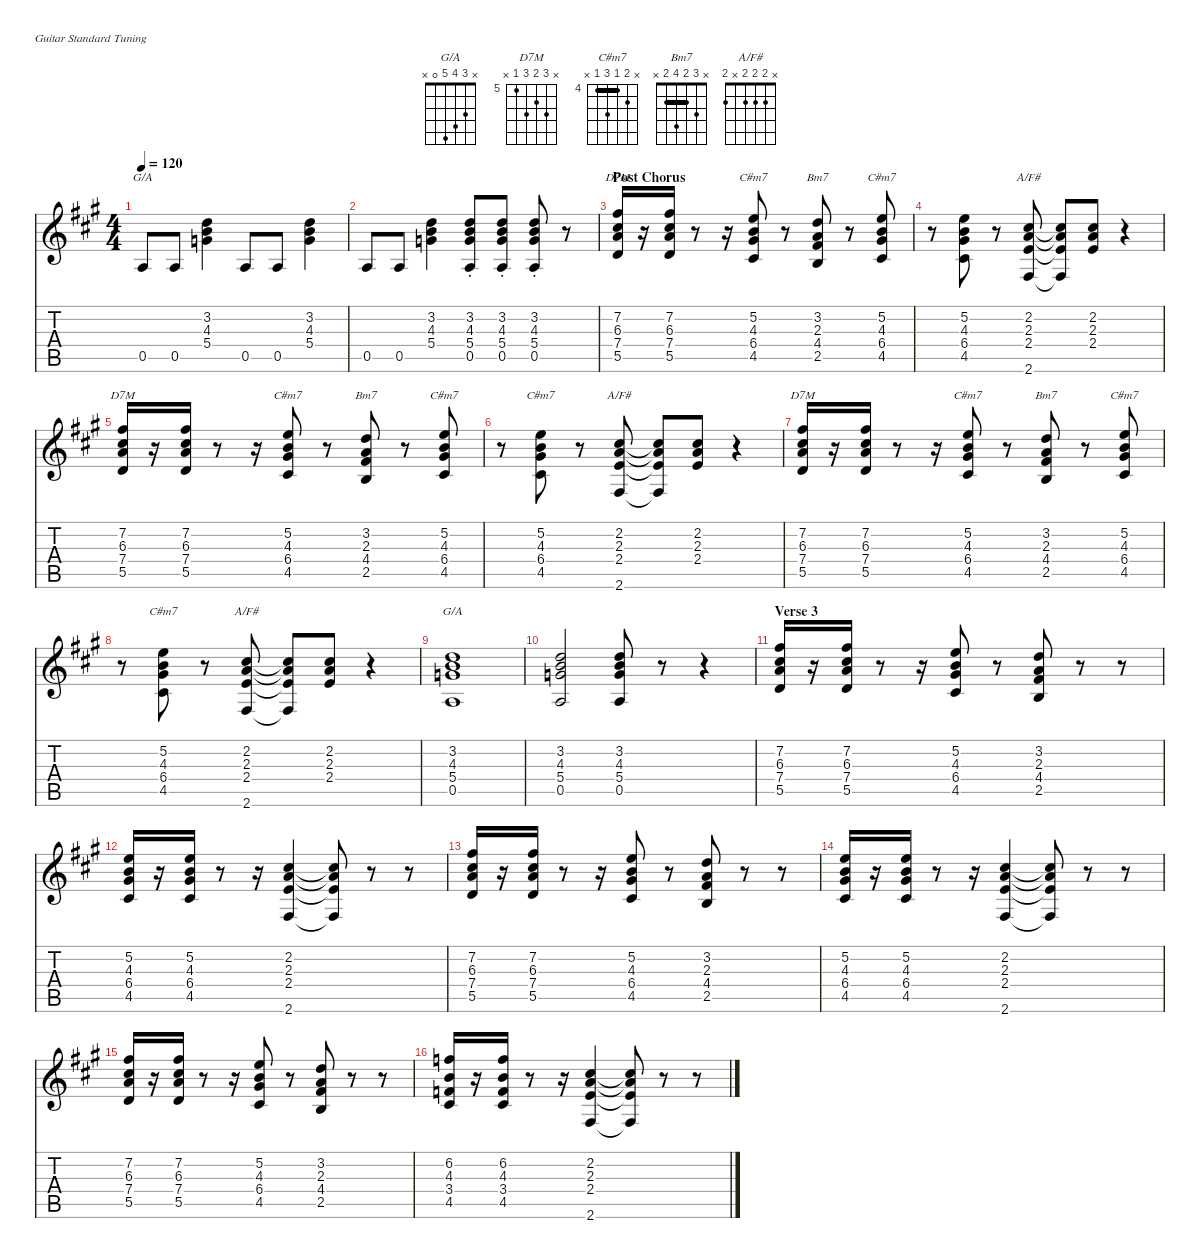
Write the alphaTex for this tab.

\defaultSystemsLayout 4
\hideDynamics
\bracketExtendMode nobrackets
\singleTrackTrackNamePolicy hidden
\multiTrackTrackNamePolicy hidden
\otherSystemsTrackNameOrientation horizontal
\track ("Main Rhythm" "N-Gt") {multiBarRest instrument acousticguitarnylon}
\staff {score tabs}
\tuning (E4 B3 G3 D3 A2 E2)
\chord ("G/A" x 3 4 5 0 x)
\chord ("D7M" x 7 6 7 5 x) {firstfret 5}
\chord ("C#m7" x 5 4 6 4 x) {firstfret 4 barre 4}
\chord ("Bm7" x 3 2 4 2 x) {barre 2}
\chord ("A/F#" x 2 2 2 x 2)
\ts (4 4)
\tempo 120
\clef g2
\ks a
0.5{acc forcenatural}.8{ch "G/A" dy f beam Up} 0.5{acc forcenatural}.8{beam Up} (5.4{acc forcenatural} 4.3{acc forcenatural} 3.2{acc forcenatural}).4{beam Down} 0.5{acc forcenatural}.8{beam Up} 0.5{acc forcenatural}.8{beam Up} (5.4{acc forcenatural} 3.2{acc forcenatural} 4.3{acc forcenatural}).4{beam Down} |
0.5{acc forcenatural}.8{beam Up} 0.5{acc forcenatural}.8{beam Up} (5.4{acc forcenatural} 4.3{acc forcenatural} 3.2{acc forcenatural}).4{beam Down} (0.5{st acc forcenatural} 4.3{st acc forcenatural} 3.2{st acc forcenatural} 5.4{st acc forcenatural}).8{beam Up} (0.5{st acc forcenatural} 4.3{st acc forcenatural} 3.2{st acc forcenatural} 5.4{st acc forcenatural}).8{beam Up} (5.4{st acc forcenatural} 3.2{st acc forcenatural} 4.3{st acc forcenatural} 0.5{st acc forcenatural}).8{beam Up} r.8{beam Up} |
\section ("" "Post Chorus")
(5.5{acc forcenatural} 7.4{acc forcenatural} 6.3{acc #} 7.2{acc #}).16{ch "D7M" beam Up} r.16{beam Up} (5.5{acc forcenatural} 7.2{acc #} 6.3{acc #} 7.4{acc forcenatural}).16{beam Up} r.8{beam Up} r.16{beam Up} (4.5{acc #} 6.4{acc #} 4.3{acc forcenatural} 5.2{acc forcenatural}).8{ch "C#m7" beam Up} r.8{beam Up} (2.5{acc forcenatural} 4.4{acc #} 2.3{acc forcenatural} 3.2{acc forcenatural}).8{ch "Bm7" beam Up} r.8{beam Up} (4.5{acc #} 6.4{acc #} 4.3{acc forcenatural} 5.2{acc forcenatural}).8{ch "C#m7" beam Up} |
r.8{beam Down} (4.5{acc #} 6.4{acc #} 4.3{acc forcenatural} 5.2{acc forcenatural}).8{beam Up} r.8{beam Up} (2.6{acc #} 2.4{acc forcenatural} 2.3{acc forcenatural} 2.2{acc #}).8{ch "A/F#" beam Up} (2.2{t acc #} 2.3{t acc forcenatural} 2.4{t acc forcenatural} 2.6{t acc #}).8{beam Up} (2.4{acc forcenatural} 2.3{acc forcenatural} 2.2{acc #}).8{beam Up} r.4{beam Up} |
(5.5{acc forcenatural} 7.4{acc forcenatural} 6.3{acc #} 7.2{acc #}).16{ch "D7M" beam Up} r.16{beam Up} (5.5{acc forcenatural} 7.2{acc #} 6.3{acc #} 7.4{acc forcenatural}).16{beam Up} r.8{beam Up} r.16{beam Up} (4.5{acc #} 6.4{acc #} 4.3{acc forcenatural} 5.2{acc forcenatural}).8{ch "C#m7" beam Up} r.8{beam Up} (2.5{acc forcenatural} 4.4{acc #} 2.3{acc forcenatural} 3.2{acc forcenatural}).8{ch "Bm7" beam Up} r.8{beam Up} (4.5{acc #} 6.4{acc #} 4.3{acc forcenatural} 5.2{acc forcenatural}).8{ch "C#m7" beam Up} |
r.8{beam Down} (4.5{acc #} 6.4{acc #} 4.3{acc forcenatural} 5.2{acc forcenatural}).8{ch "C#m7" beam Up} r.8{beam Up} (2.6{acc #} 2.4{acc forcenatural} 2.3{acc forcenatural} 2.2{acc #}).8{ch "A/F#" beam Up} (2.2{t acc #} 2.3{t acc forcenatural} 2.4{t acc forcenatural} 2.6{t acc #}).8{beam Up} (2.4{acc forcenatural} 2.3{acc forcenatural} 2.2{acc #}).8{beam Up} r.4{beam Up} |
(5.5{acc forcenatural} 7.4{acc forcenatural} 6.3{acc #} 7.2{acc #}).16{ch "D7M" beam Up} r.16{beam Up} (5.5{acc forcenatural} 7.2{acc #} 6.3{acc #} 7.4{acc forcenatural}).16{beam Up} r.8{beam Up} r.16{beam Up} (4.5{acc #} 6.4{acc #} 4.3{acc forcenatural} 5.2{acc forcenatural}).8{ch "C#m7" beam Up} r.8{beam Up} (2.5{acc forcenatural} 4.4{acc #} 2.3{acc forcenatural} 3.2{acc forcenatural}).8{ch "Bm7" beam Up} r.8{beam Up} (4.5{acc #} 6.4{acc #} 4.3{acc forcenatural} 5.2{acc forcenatural}).8{ch "C#m7" beam Up} |
r.8{beam Down} (4.5{acc #} 6.4{acc #} 4.3{acc forcenatural} 5.2{acc forcenatural}).8{ch "C#m7" beam Up} r.8{beam Up} (2.6{acc #} 2.4{acc forcenatural} 2.3{acc forcenatural} 2.2{acc #}).8{ch "A/F#" beam Up} (2.2{t acc #} 2.3{t acc forcenatural} 2.4{t acc forcenatural} 2.6{t acc #}).8{beam Up} (2.4{acc forcenatural} 2.3{acc forcenatural} 2.2{acc #}).8{beam Up} r.4{beam Up} |
(0.5{acc forcenatural} 5.4{acc forcenatural} 4.3{acc forcenatural} 3.2{acc forcenatural}).1{ch "G/A" beam Up} |
(3.2{acc forcenatural} 4.3{acc forcenatural} 5.4{acc forcenatural} 0.5{acc forcenatural}).2{beam Up} (0.5{acc forcenatural} 5.4{acc forcenatural} 4.3{acc forcenatural} 3.2{acc forcenatural}).8{beam Up} r.8{beam Up} r.4{beam Up} |
\section ("" "Verse 3")
(5.5{acc forcenatural} 7.4{acc forcenatural} 6.3{acc #} 7.2{acc #}).16{beam Up} r.16{beam Up} (5.5{acc forcenatural} 7.2{acc #} 6.3{acc #} 7.4{acc forcenatural}).16{beam Up} r.8{beam Up} r.16{beam Up} (4.5{acc #} 6.4{acc #} 4.3{acc forcenatural} 5.2{acc forcenatural}).8{beam Up} r.8{beam Up} (2.5{acc forcenatural} 4.4{acc #} 2.3{acc forcenatural} 3.2{acc forcenatural}).8{beam Up} r.8{beam Up} r.8{beam Up} |
(4.5{acc #} 6.4{acc #} 4.3{acc forcenatural} 5.2{acc forcenatural}).16{beam Up} r.16{beam Up} (4.5{acc #} 5.2{acc forcenatural} 4.3{acc forcenatural} 6.4{acc #}).16{beam Up} r.8{beam Up} r.16{beam Up} (2.6{acc #} 2.4{acc forcenatural} 2.3{acc forcenatural} 2.2{acc #}).4{beam Up} (2.4{t acc forcenatural} 2.6{t acc #} 2.2{t acc #} 2.3{t acc forcenatural}).8{beam Up} r.8{beam Up} r.8{beam Up} |
(5.5{acc forcenatural} 7.4{acc forcenatural} 6.3{acc #} 7.2{acc #}).16{beam Up} r.16{beam Up} (5.5{acc forcenatural} 7.2{acc #} 6.3{acc #} 7.4{acc forcenatural}).16{beam Up} r.8{beam Up} r.16{beam Up} (4.5{acc #} 6.4{acc #} 4.3{acc forcenatural} 5.2{acc forcenatural}).8{beam Up} r.8{beam Up} (2.5{acc forcenatural} 4.4{acc #} 2.3{acc forcenatural} 3.2{acc forcenatural}).8{beam Up} r.8{beam Up} r.8{beam Up} |
(4.5{acc #} 6.4{acc #} 4.3{acc forcenatural} 5.2{acc forcenatural}).16{beam Up} r.16{beam Up} (4.5{acc #} 5.2{acc forcenatural} 4.3{acc forcenatural} 6.4{acc #}).16{beam Up} r.8{beam Up} r.16{beam Up} (2.6{acc #} 2.4{acc forcenatural} 2.3{acc forcenatural} 2.2{acc #}).4{beam Up} (2.4{t acc forcenatural} 2.6{t acc #} 2.2{t acc #} 2.3{t acc forcenatural}).8{beam Up} r.8{beam Up} r.8{beam Up} |
(5.5{acc forcenatural} 7.4{acc forcenatural} 6.3{acc #} 7.2{acc #}).16{beam Up} r.16{beam Up} (5.5{acc forcenatural} 7.2{acc #} 6.3{acc #} 7.4{acc forcenatural}).16{beam Up} r.8{beam Up} r.16{beam Up} (4.5{acc #} 6.4{acc #} 4.3{acc forcenatural} 5.2{acc forcenatural}).8{beam Up} r.8{beam Up} (2.5{acc forcenatural} 4.4{acc #} 2.3{acc forcenatural} 3.2{acc forcenatural}).8{beam Up} r.8{beam Up} r.8{beam Up} |
(4.5{acc #} 3.4{acc forcenatural} 4.3{acc forcenatural} 6.2{acc forcenatural}).16{beam Up} r.16{beam Up} (4.5{acc #} 6.2{acc forcenatural} 4.3{acc forcenatural} 3.4{acc forcenatural}).16{beam Up} r.8{beam Up} r.16{beam Up} (2.6{acc #} 2.4{acc forcenatural} 2.3{acc forcenatural} 2.2{acc #}).4{beam Up} (2.4{t acc forcenatural} 2.6{t acc #} 2.2{t acc #} 2.3{t acc forcenatural}).8{beam Up} r.8{beam Up} r.8{beam Up}
